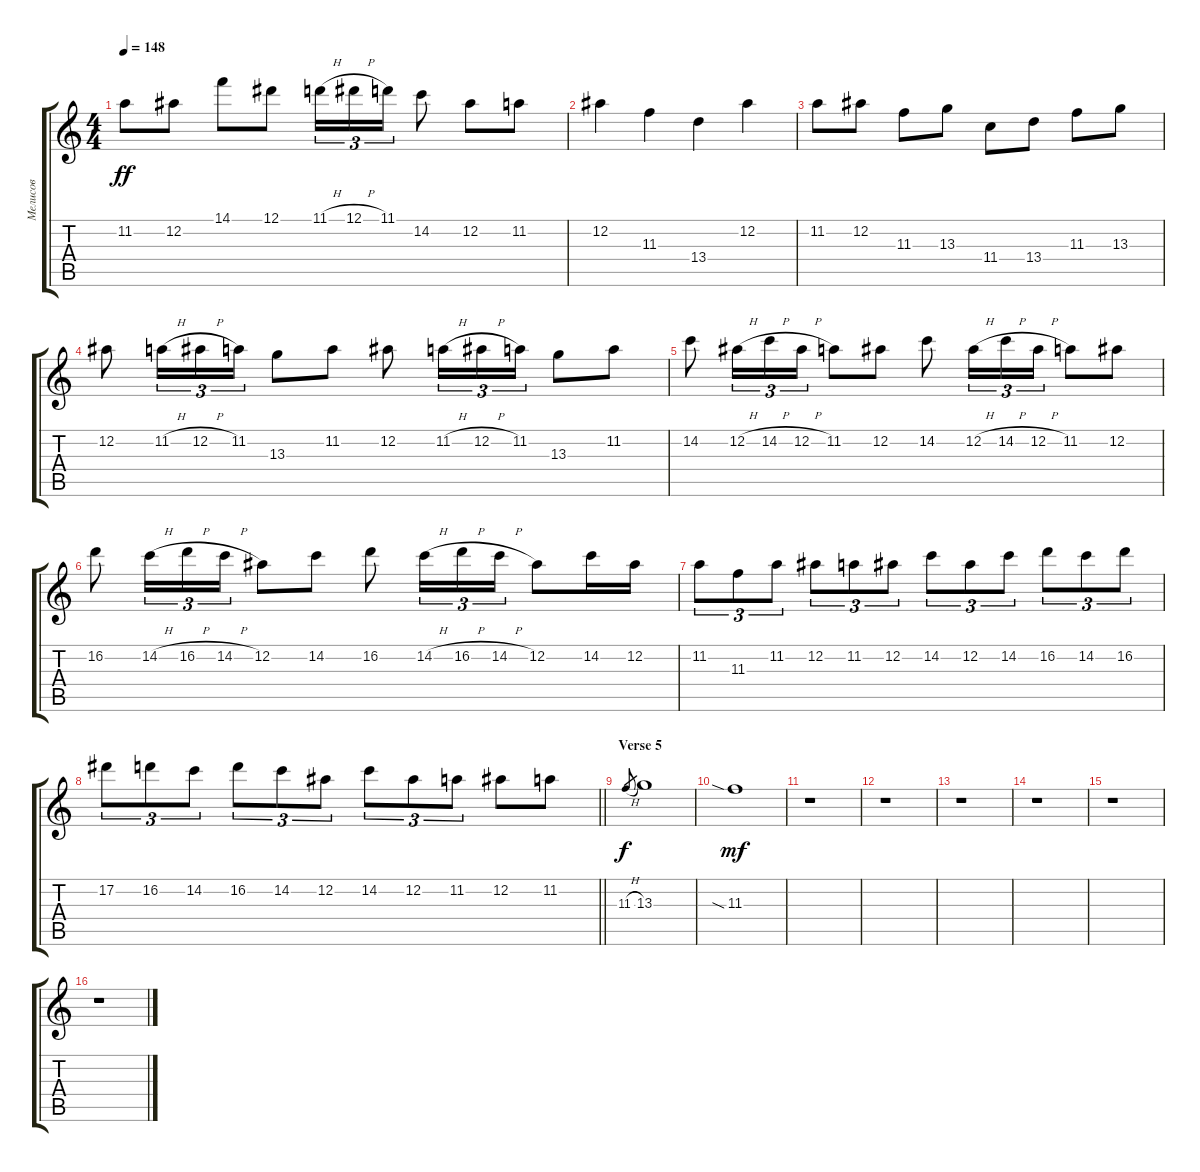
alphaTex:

\track ("Мелисов" "Мелисов") {instrument acousticguitarsteel}
\staff {score tabs}
\tuning (Eb4 Bb3 Gb3 Db3 Ab2 Eb2) {hide}
\ts (4 4)
\tempo 148
\clef g2
\ks c
11.2.8{dy ff} 12.2.8 14.1.8 12.1.8 11.1{h}.16{tu (3 2)} 12.1{h}.16{tu (3 2)} 11.1.16{tu (3 2)} 14.2.8 12.2.8 11.2.8 |
12.2.4 11.3.4 13.4.4 12.2.4 |
11.2.8 12.2.8 11.3.8 13.3.8 11.4.8 13.4.8 11.3.8 13.3.8 |
12.2.8 11.2{h}.16{tu (3 2)} 12.2{h}.16{tu (3 2)} 11.2.16{tu (3 2)} 13.3.8 11.2.8 12.2.8 11.2{h}.16{tu (3 2)} 12.2{h}.16{tu (3 2)} 11.2.16{tu (3 2)} 13.3.8 11.2.8 |
14.2.8 12.2{h}.16{tu (3 2)} 14.2{h}.16{tu (3 2)} 12.2{h}.16{tu (3 2)} 11.2.8 12.2.8 14.2.8 12.2{h}.16{tu (3 2)} 14.2{h}.16{tu (3 2)} 12.2{h}.16{tu (3 2)} 11.2.8 12.2.8 |
16.2.8 14.2{h}.16{tu (3 2)} 16.2{h}.16{tu (3 2)} 14.2{h}.16{tu (3 2)} 12.2.8 14.2.8 16.2.8 14.2{h}.16{tu (3 2)} 16.2{h}.16{tu (3 2)} 14.2{h}.16{tu (3 2)} 12.2.8 14.2.16 12.2.16 |
11.2.8{tu (3 2)} 11.3.8{tu (3 2)} 11.2.8{tu (3 2)} 12.2.8{tu (3 2)} 11.2.8{tu (3 2)} 12.2.8{tu (3 2)} 14.2.8{tu (3 2)} 12.2.8{tu (3 2)} 14.2.8{tu (3 2)} 16.2.8{tu (3 2)} 14.2.8{tu (3 2)} 16.2.8{tu (3 2)} |
\barLineRight lightlight
17.2.8{tu (3 2)} 16.2.8{tu (3 2)} 14.2.8{tu (3 2)} 16.2.8{tu (3 2)} 14.2.8{tu (3 2)} 12.2.8{tu (3 2)} 14.2.8{tu (3 2)} 12.2.8{tu (3 2)} 11.2.8{tu (3 2)} 12.2.8 11.2.8 |
\section ("" "Verse 5")
11.3{h}.8{gr dy f} 13.3.1 |
11.3{sia}.1{dy mf} |
r.1 |
r.1 |
r.1 |
r.1 |
r.1 |
r.1
